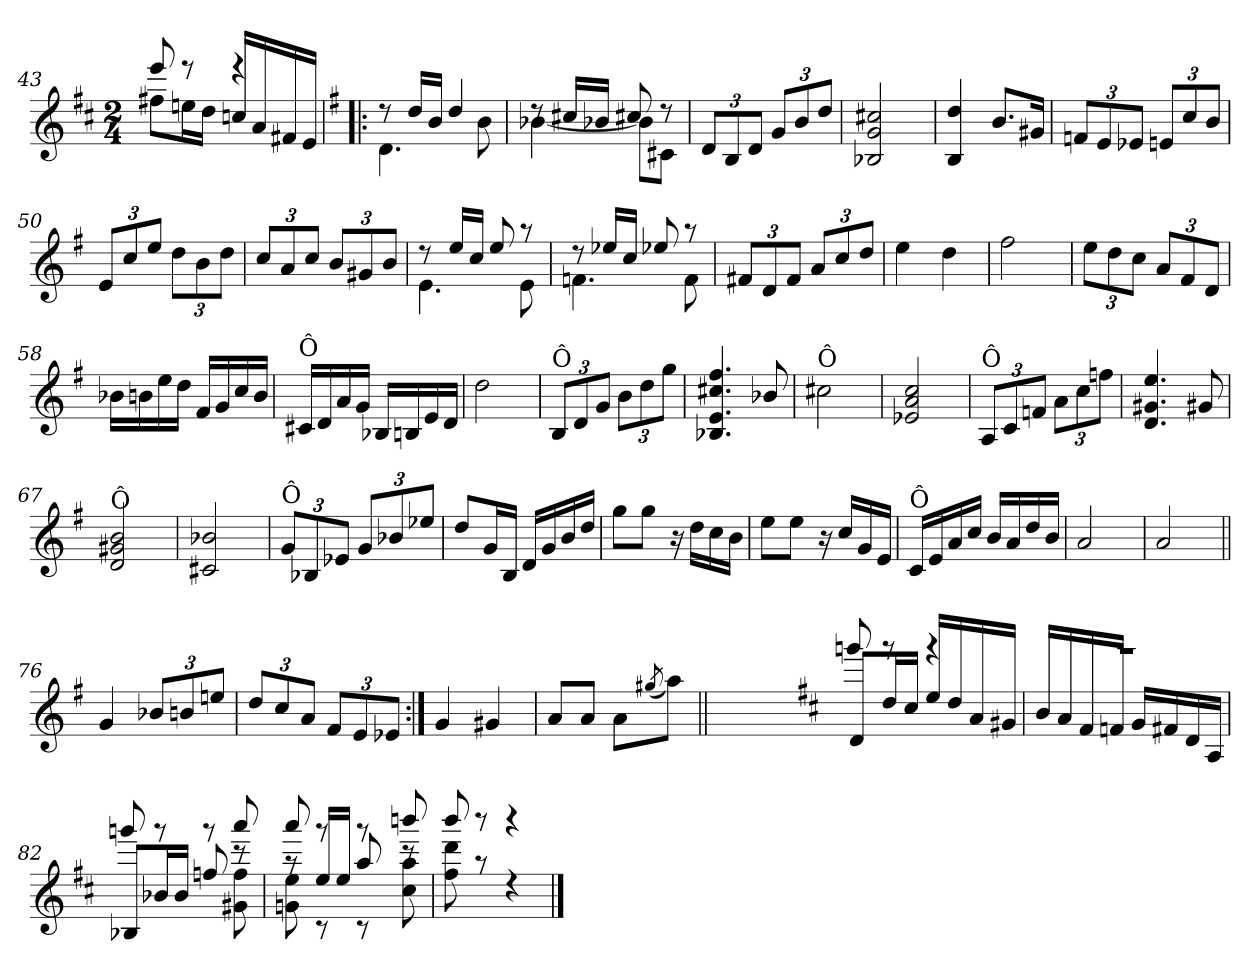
**kern
*part1
*staff1
*clefG2
*k[f#c#]
*D:
*M2/4
=43
*^
8ff#X\L	8eee!/
16een\L	8reee
16dd\JJ	.
16ccn/LL	4reee
16a/	.
16f#X/	.
16e/JJ	.
!!LO:LB:g=z	!!
=44!|:	=44!|:
*k[f#]	*
*G:	*
8rdd	4.d\
16dd/LL	.
16b/JJ	.
4dd/	.
.	8b\
=45	=45
8rdd	[<4b-X\
16cc#X/LL	.
16b-X/JJ	.
8cc#X/	8b-\L]
8rdd	8c#X\J
*v	*v
=46
12d/L
12B/
12d/J
12g/L
12b/
12dd/J
=47
2B-X/ 2g/ 2cc#X/
=48
4B/ 4dd/
8.b/L
16g#X/Jk
!!LO:LB:g=z
=49
12fn/L
12e/
12e-X/J
12en/L
12cc/
12b/J
=50
12e/L
12cc/
12ee/J
12dd\L
12b\
12dd\J
=51
12cc/L
12a/
12cc/J
12b/L
12g#X/
12b/J
=52
*^
8rdd	4.e\
16ee/LL	.
16cc/JJ	.
8ee/	.
8rgg	8e\
=53	=53
8rdd	4.fn\
16ee-X/LL	.
16cc/JJ	.
8ee-X/	.
8raa	8f\
*v	*v
!!LO:LB:g=z
=54
12f#X/L
12d/
12f#/J
12a/L
12cc/
12dd/J
=55
4ee\
4dd\
=56
2ff#\
=57
12ee\L
12dd\
12cc\J
12a/L
12f#/
12d/J
=58
16b-X\LL
16bn\
16ee\
16dd\JJ
16f#/LL
16g/
16cc/
16b/JJ
!!LO:LB:g=z
=59
!LO:TX:a:t=Ô
16c#X/LL
16d/
16a/
16g/JJ
16B-X/LL
16Bn/
16e/
16d/JJ
=60
2dd\
=61
!LO:TX:a:t=Ô
12B/L
12d/
12g/J
12b\L
12dd\
12gg\J
=62
4.B-X/ 4.e/ 4.cc#X/ 4.ff#/
8b-X/
=63
!LO:TX:a:t=Ô
2cc#X\
=64
2e-/ 2a/ 2cc/
!!LO:LB:g=z
=65
!LO:TX:a:t=Ô
12A/L
12c/
12fn/J
12a\L
12cc\
12ffn\J
=66
4.d/ 4.g#X/ 4.ee/
8g#X/
=67
!LO:TX:a:t=Ô
2d/ 2g#X/ 2b/
=68
2c#/ 2b-X/
=69
!LO:TX:a:t=Ô
12g/L
12B-X/
12e-X/J
12g/L
12b-X/
12ee-X/J
!!LO:LB:g=z
=70
8dd/L
16g/L
16B/JJ
16d/LL
16g/
16b/
16dd/JJ
=71
8gg\L
8gg\J
16r
16dd\LL
16cc\
16b\JJ
=72
8ee\L
8ee\J
16r
16cc/LL
16g/
16e/JJ
=73
!LO:TX:a:t=Ô
16c/LL
16e/
16a/
16cc/JJ
16b/LL
16a/
16dd/
16b/JJ
=74
2a/
!!LO:LB:g=z
=75
2a/
=76||
4g/
12b-X/L
12bn/
12een/J
=77
12dd/L
12cc/
12a/J
12f#/L
12e/
12e-X/J
=78:|!
4g/
4g#X/
=79
8a/L
8a/J
8a\L
(<8qgg#X/
8aa\J)
=79X792||
2ryy
!!LO:LB:g=z
=80-
*k[f#c#]
*D:
*^
8d/L	8gggn!/
16dd/L	8rggg
16cc#/JJ	.
16ee/LL	4rggg
16dd/	.
16a/	.
16g#X/JJ	.
=81	=81
16b/LL	2rggg
16a/	.
16f#/	.
16fn/JJ	.
16g/LL	.
16f#X/	.
16d/	.
16A/JJ	.
=82	=82
*	*^
8B-X/L	4.ryy	8gggn!/
16b-X/L	.	8rfff
16b-/JJ	.	.
8ffn/	.	8rggg
8rbb	8g#X\ 8ff\	8aaa!/
=83	=83	=83
8raa	8gn\ 8ee\	8aaa!/
16ee/LL	8rc	8rggg
16ee/JJ	.	.
8aa/	8rc	8rggg
8rccc	8cc#\ 8aa\	8bbbn!/
*	*v	*v
=84	=84
8ff#\ 8ddd\	8bbb!/
8r	8rbbb
4rdd	4rbbb
*v	*v
==
*-
